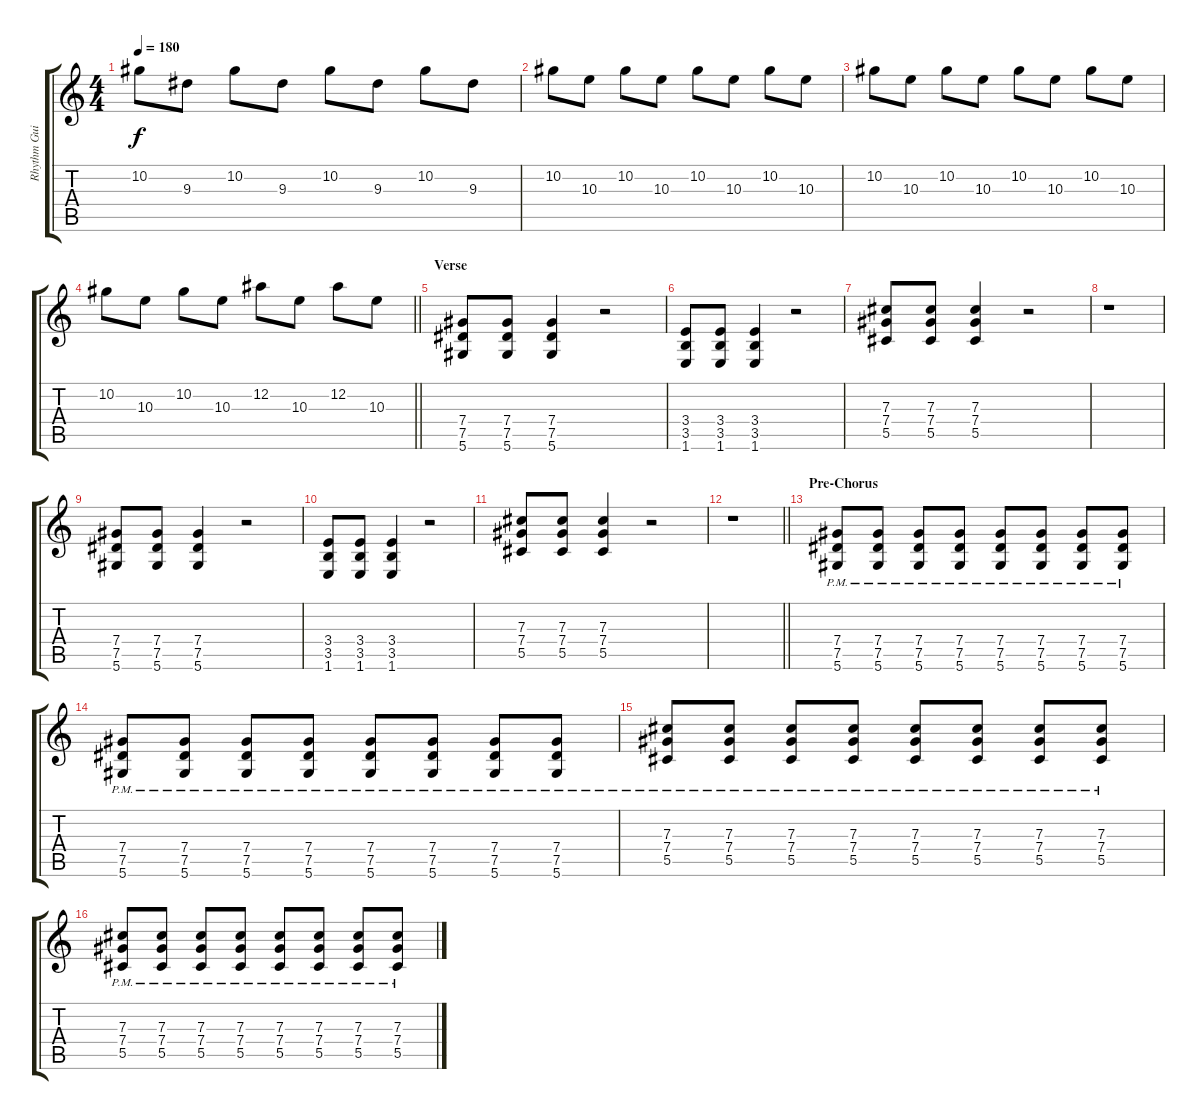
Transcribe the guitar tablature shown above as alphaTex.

\track ("Rhythm Guitar" "Rhythm Gui") {instrument distortionguitar}
\staff {score tabs}
\tuning (Eb4 Bb3 Gb3 Db3 Ab2 Eb2) {hide}
\ts (4 4)
\tempo 180
\clef g2
\ks c
10.2.8{dy f} 9.3.8 10.2.8 9.3.8 10.2.8 9.3.8 10.2.8 9.3.8 |
10.2.8 10.3.8 10.2.8 10.3.8 10.2.8 10.3.8 10.2.8 10.3.8 |
10.2.8 10.3.8 10.2.8 10.3.8 10.2.8 10.3.8 10.2.8 10.3.8 |
\barLineRight lightlight
10.2.8 10.3.8 10.2.8 10.3.8 12.2.8 10.3.8 12.2.8 10.3.8 |
\section ("" "Verse")
(7.4 7.5 5.6).8 (7.4 7.5 5.6).8 (7.4 7.5 5.6).4 r.2 |
(3.4 3.5 1.6).8 (3.4 3.5 1.6).8 (3.4 3.5 1.6).4 r.2 |
(7.3 7.4 5.5).8 (7.3 7.4 5.5).8 (7.3 7.4 5.5).4 r.2 |
r.1 |
(7.4 7.5 5.6).8 (7.4 7.5 5.6).8 (7.4 7.5 5.6).4 r.2 |
(3.4 3.5 1.6).8 (3.4 3.5 1.6).8 (3.4 3.5 1.6).4 r.2 |
(7.3 7.4 5.5).8 (7.3 7.4 5.5).8 (7.3 7.4 5.5).4 r.2 |
\barLineRight lightlight
r.1 |
\section ("" "Pre-Chorus")
(7.4{pm} 7.5{pm} 5.6{pm}).8 (7.4{pm} 7.5{pm} 5.6{pm}).8 (7.4{pm} 7.5{pm} 5.6{pm}).8 (7.4{pm} 7.5{pm} 5.6{pm}).8 (7.4{pm} 7.5{pm} 5.6{pm}).8 (7.4{pm} 7.5{pm} 5.6{pm}).8 (7.4{pm} 7.5{pm} 5.6{pm}).8 (7.4{pm} 7.5{pm} 5.6{pm}).8 |
(7.4{pm} 7.5{pm} 5.6{pm}).8 (7.4{pm} 7.5{pm} 5.6{pm}).8 (7.4{pm} 7.5{pm} 5.6{pm}).8 (7.4{pm} 7.5{pm} 5.6{pm}).8 (7.4{pm} 7.5{pm} 5.6{pm}).8 (7.4{pm} 7.5{pm} 5.6{pm}).8 (7.4{pm} 7.5{pm} 5.6{pm}).8 (7.4{pm} 7.5{pm} 5.6{pm}).8 |
(7.3{pm} 7.4{pm} 5.5{pm}).8 (7.3{pm} 7.4{pm} 5.5{pm}).8 (7.3{pm} 7.4{pm} 5.5{pm}).8 (7.3{pm} 7.4{pm} 5.5{pm}).8 (7.3{pm} 7.4{pm} 5.5{pm}).8 (7.3{pm} 7.4{pm} 5.5{pm}).8 (7.3{pm} 7.4{pm} 5.5{pm}).8 (7.3{pm} 7.4{pm} 5.5{pm}).8 |
(7.3{pm} 7.4{pm} 5.5{pm}).8 (7.3{pm} 7.4{pm} 5.5{pm}).8 (7.3{pm} 7.4{pm} 5.5{pm}).8 (7.3{pm} 7.4{pm} 5.5{pm}).8 (7.3{pm} 7.4{pm} 5.5{pm}).8 (7.3{pm} 7.4{pm} 5.5{pm}).8 (7.3{pm} 7.4{pm} 5.5{pm}).8 (7.3{pm} 7.4{pm} 5.5{pm}).8
